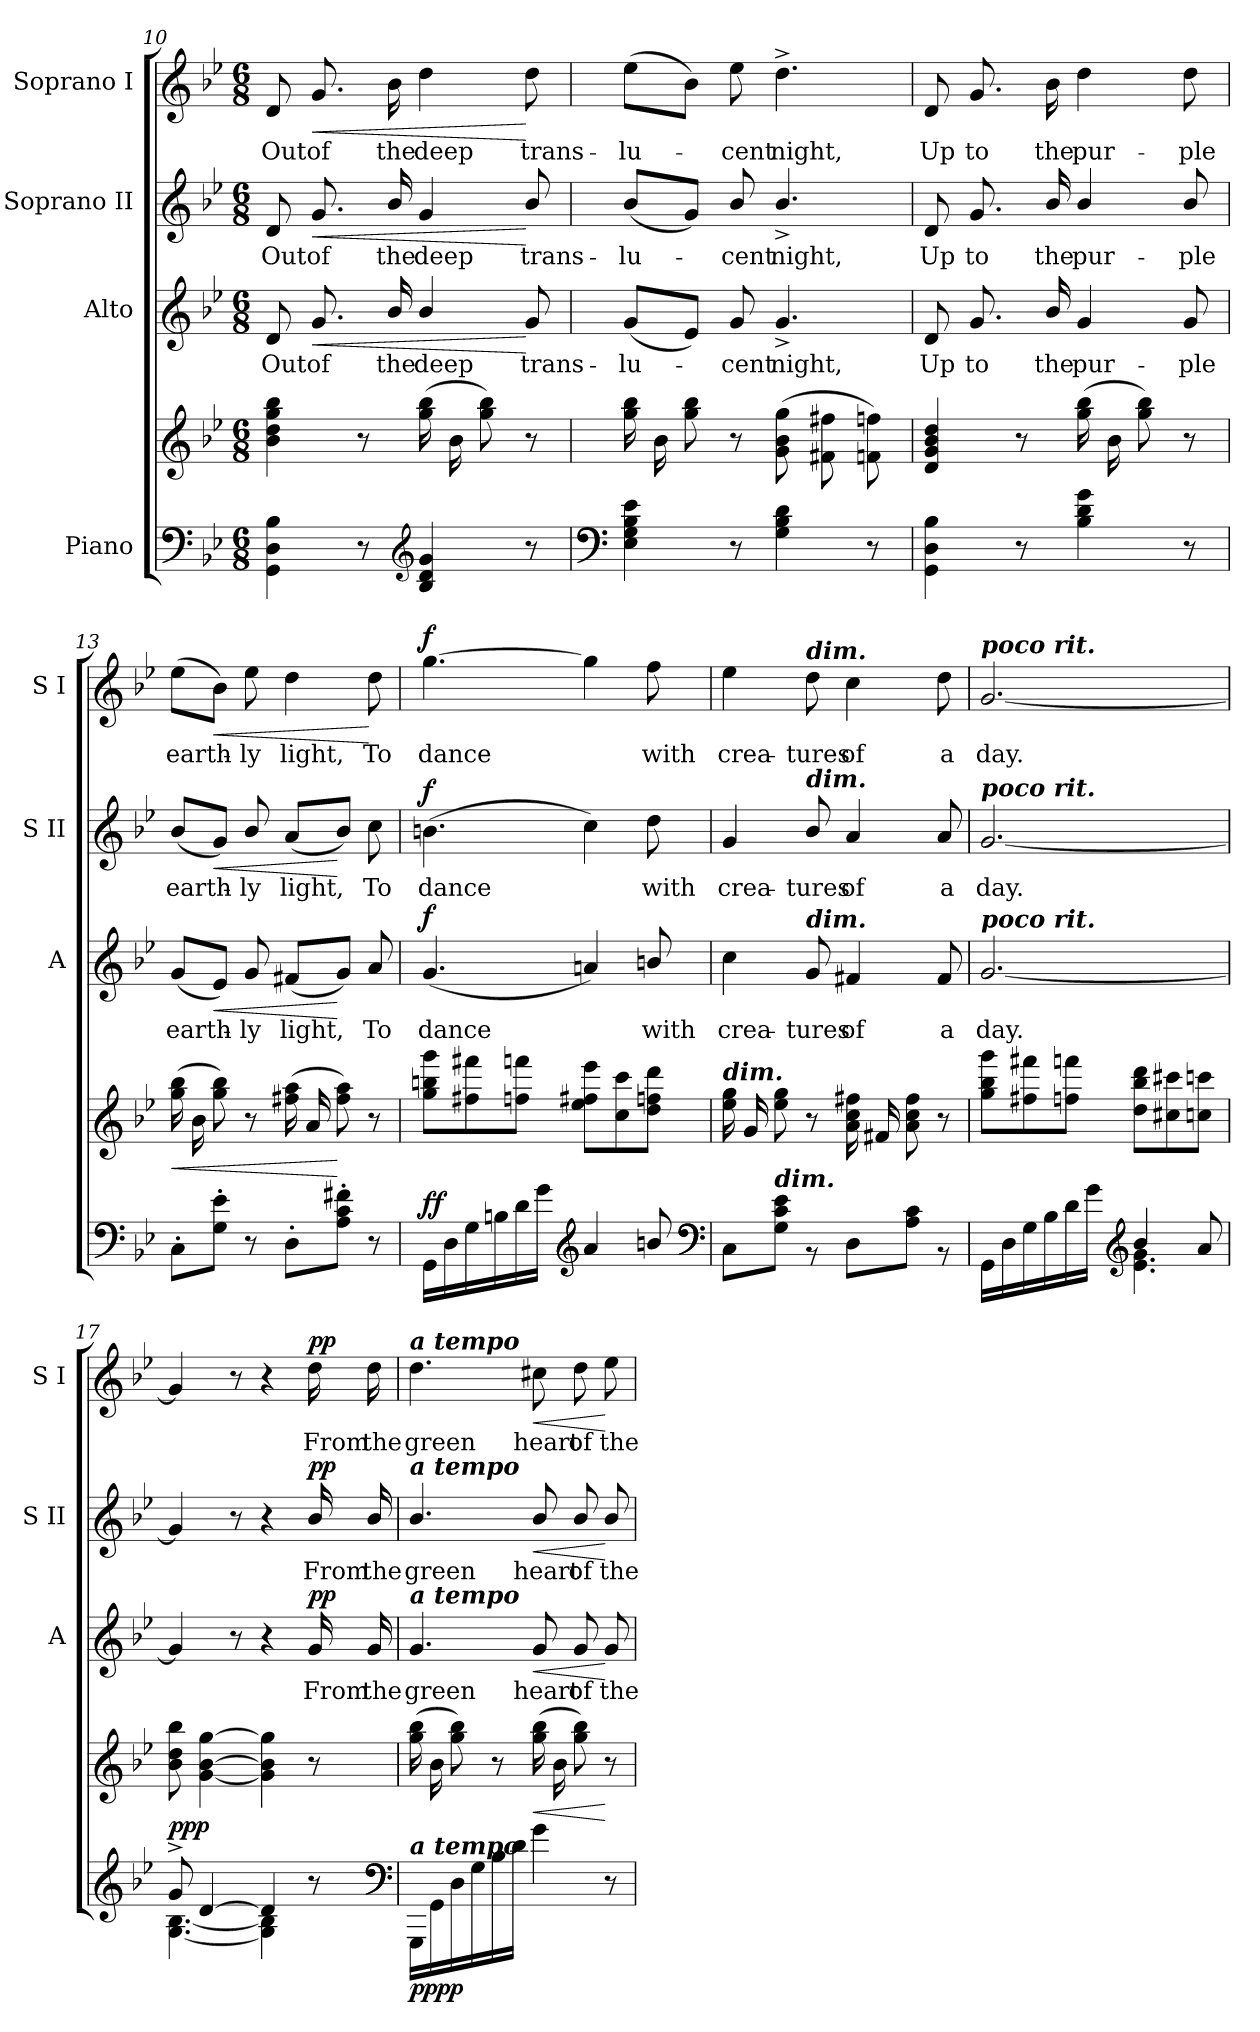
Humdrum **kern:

**kern	**kern	**dynam	**kern	**text	**dynam	**kern	**text	**dynam	**kern	**text	**dynam
*part4	*part4	*part4	*part3	*part3	*part3	*part2	*part2	*part2	*part1	*part1	*part1
*staff5	*staff4	*staff4/5	*staff3	*staff3	*staff3	*staff2	*staff2	*staff2	*staff1	*staff1	*staff1
*I"Piano	*	*	*I"Alto	*	*	*I"Soprano II	*	*	*I"Soprano I	*	*
*	*	*	*I'A	*	*	*I'S II	*	*	*I'S I	*	*
!!LO:LB:g=z
*clefF4	*clefG2	*	*clefG2	*	*	*clefG2	*	*	*clefG2	*	*
*k[b-e-]	*k[b-e-]	*	*k[b-e-]	*	*	*k[b-e-]	*	*	*k[b-e-]	*	*
*B-:	*B-:	*	*B-:	*	*	*B-:	*	*	*B-:	*	*
*M6/8	*M6/8	*	*M6/8	*	*	*M6/8	*	*	*M6/8	*	*
=10	=10	=10	=10	=10	=10	=10	=10	=10	=10	=10	=10
!	!	!	!	!LO:LY:b	!	!	!LO:LY:b	!	!	!LO:LY:b	!
4GG 4D 4B-	4b- 4dd 4gg 4bb-	.	8d	Out	.	8d	Out	.	8d	Out	.
!	!	!	!	!LO:LY:b	!LO:HP:b	!	!LO:LY:b	!LO:HP:b	!	!LO:LY:b	!LO:HP:b
.	.	.	8.g	of	<	8.g	of	<	8.g	of	<
8r	8r	.	.	.	.	.	.	.	.	.	.
!	!	!	!	!LO:LY:b	!	!	!LO:LY:b	!	!	!LO:LY:b	!
.	.	.	16b-/	the	.	16b-/	the	.	16b-	the	.
*clefG2	*	*	*	*	*	*	*	*	*	*	*
!	!	!	!	!LO:LY:b	!	!	!LO:LY:b	!	!	!LO:LY:b	!
4B- 4d 4g	(>16gg 16bb-LL	.	4b-/	deep	.	4g	deep	.	4dd	deep	.
.	16b-	.	.	.	.	.	.	.	.	.	.
.	8gg 8bb-J)	.	.	.	.	.	.	.	.	.	.
!	!	!	!	!LO:LY:b	!	!	!LO:LY:b	!	!	!LO:LY:b	!
8r	8r	.	8g/	trans-	[	8b-/	trans-	[	8dd	trans-	[
=11	=11	=11	=11	=11	=11	=11	=11	=11	=11	=11	=11
*clefF4	*	*	*	*	*	*	*	*	*	*	*
!	!	!	!	!LO:LY:b	!	!	!LO:LY:b	!	!	!LO:LY:b	!
4E- 4G 4B- 4e-	16gg 16bb-LL	.	(<8gL	-lu-	.	(<8b-L	-lu-	.	(>8ee-L	-lu-	.
.	16b-	.	.	.	.	.	.	.	.	.	.
.	8gg 8bb-J	.	8e-J)	.	.	8gJ)	.	.	8b-J)	.	.
!	!	!	!	!LO:LY:b	!	!	!LO:LY:b	!	!	!LO:LY:b	!
8r	8r	.	8g/	cent	.	8b-/	cent	.	8ee-	cent	.
!	!	!	!	!LO:LY:b	!	!	!LO:LY:b	!	!	!LO:LY:b	!
4G 4B- 4d	(>8g 8b- 8ggL	.	4.g^/	night,	.	4.b-^/	night,	.	4.dd^	night,	.
.	8f#X 8ff#X	.	.	.	.	.	.	.	.	.	.
8r	8fn 8ffnJ)	.	.	.	.	.	.	.	.	.	.
=12	=12	=12	=12	=12	=12	=12	=12	=12	=12	=12	=12
!	!	!	!	!LO:LY:b	!	!	!LO:LY:b	!	!	!LO:LY:b	!
4GG 4D 4B-	4d 4g 4b- 4dd	.	8d	Up	.	8d	Up	.	8d	Up	.
!	!	!	!	!LO:LY:b	!	!	!LO:LY:b	!	!	!LO:LY:b	!
.	.	.	8.g	to	.	8.g	to	.	8.g	to	.
8r	8r	.	.	.	.	.	.	.	.	.	.
!	!	!	!	!LO:LY:b	!	!	!LO:LY:b	!	!	!LO:LY:b	!
.	.	.	16b-/	the	.	16b-/	the	.	16b-	the	.
!	!	!	!	!LO:LY:b	!	!	!LO:LY:b	!	!	!LO:LY:b	!
4B- 4d 4g	(>16gg 16bb-LL	.	4g/	pur-	.	4b-/	pur-	.	4dd	pur-	.
.	16b-	.	.	.	.	.	.	.	.	.	.
.	8gg 8bb-J)	.	.	.	.	.	.	.	.	.	.
!	!	!	!	!LO:LY:b	!	!	!LO:LY:b	!	!	!LO:LY:b	!
8r	8r	.	8g/	-ple	.	8b-/	-ple	.	8dd	-ple	.
=13	=13	=13	=13	=13	=13	=13	=13	=13	=13	=13	=13
!	!	!LO:HP:b	!	!LO:LY:b	!	!	!LO:LY:b	!	!	!LO:LY:b	!
8C'L	(>16gg 16bb-LL	<	(<8gL	earth-	.	(<8b-L	earth-	.	(>8ee-L	earth-	.
.	16b-	.	.	.	.	.	.	.	.	.	.
!	!	!	!	!	!LO:HP:b	!	!	!LO:HP:b	!	!	!LO:HP:b
8G' 8e-'J	8gg 8bb-J)	.	8e-J)	.	<	8gJ)	.	<	8b-J)	.	<
!	!	!	!	!LO:LY:b	!	!	!LO:LY:b	!	!	!LO:LY:b	!
8r	8r	.	8g/	ly	.	8b-/	ly	.	8ee-	ly	.
!	!	!	!	!LO:LY:b	!	!	!LO:LY:b	!	!	!LO:LY:b	!
8D'L	(>16ff#X 16aaLL	.	(<8f#XL	light,	.	(<8aL	light,	.	4dd	light,	.
.	16a	.	.	.	.	.	.	.	.	.	.
8A' 8c' 8f#X'J	8ff# 8aaJ)	[	8gJ)	.	[	8b-J)	.	[	.	.	.
!	!	!	!	!LO:LY:b	!	!	!LO:LY:b	!	!	!LO:LY:b	!
8r	8r	.	8a	To	.	8cc	To	.	8dd	To	[
!!LO:LB:g=z
=14	=14	=14	=14	=14	=14	=14	=14	=14	=14	=14	=14
*^	*	*	*	*	*	*	*	*	*	*	*
!	!	!	!LO:DY:a=2	!	!LO:LY:b	!	!	!LO:LY:b	!	!	!LO:LY:b	!
!	!	!	!LO:DY:n=1:b	!	!	!LO:DY:b	!	!	!LO:DY:b	!	!	!LO:DY:b
4.ryy	16GG\LL	8gg 8bbn 8gggL	f f	(<4.g	dance	f	(>4.bn	dance	f	[4.gg	dance	f
.	16D\	.	.	.	.	.	.	.	.	.	.	.
.	16G\	8ff#X 8fff#X	.	.	.	.	.	.	.	.	.	.
.	16Bn\	.	.	.	.	.	.	.	.	.	.	.
.	16d\	8ffn 8fffnJ	.	.	.	.	.	.	.	.	.	.
.	16g\JJ	.	.	.	.	.	.	.	.	.	.	.
*clefG2	*	*	*	*	*	*	*	*	*	*	*	*
4.ryy	4a/	8ee- 8ff#X 8eee-L	.	4an)	.	.	4cc)	.	.	4gg]	.	.
.	.	8cc 8ccc	.	.	.	.	.	.	.	.	.	.
!	!	!	!	!	!LO:LY:b	!	!	!LO:LY:b	!	!	!LO:LY:b	!
.	8bn/	8dd 8ffn 8dddJ	.	8bn/	with	.	8dd	with	.	8ff	with	.
*clefF4	*	*	*	*	*	*	*	*	*	*	*	*
=15	=15	=15	=15	=15	=15	=15	=15	=15	=15	=15	=15	=15
!	!	!LO:TX:a:Bi:t=dim.	!	!	!	!	!	!	!	!	!	!
!LO:N:vis=1	!	!	!	!	!LO:LY:b	!	!	!LO:LY:b	!	!	!LO:LY:b	!
2.ryy	8C\L	16ee- 16ggLL	.	4cc	crea-	.	4g	crea-	.	4ee-	crea-	.
.	.	16g	.	.	.	.	.	.	.	.	.	.
!	!LO:TX:a:Bi:t=dim.	!	!	!	!	!	!	!	!	!	!	!
.	8G\ 8c\ 8e-\J	8ee- 8ggJ	.	.	.	.	.	.	.	.	.	.
!	!	!	!	!	!	!	!	!	!	!LO:TX:a:Bi:t=dim.	!	!
!	!	!	!	!	!	!	!LO:TX:a:Bi:t=dim.	!	!	!	!	!
!	!	!	!	!LO:TX:a:Bi:t=dim.	!	!	!	!	!	!	!	!
!	!	!	!	!	!LO:LY:b	!	!	!LO:LY:b	!	!	!LO:LY:b	!
.	8r	8r	.	8g/	-tures	.	8b-/	-tures	.	8dd	-tures	.
!	!	!	!	!	!LO:LY:b	!	!	!LO:LY:b	!	!	!LO:LY:b	!
.	8D\L	16a 16cc 16ff#XLL	.	4f#X	of	.	4a	of	.	4cc	of	.
.	.	16f#X	.	.	.	.	.	.	.	.	.	.
.	8A\ 8c\J	8a 8cc 8ff#J	.	.	.	.	.	.	.	.	.	.
!	!	!	!	!	!LO:LY:b	!	!	!LO:LY:b	!	!	!LO:LY:b	!
.	8r	8r	.	8f#	a	.	8a	a	.	8dd	a	.
=16	=16	=16	=16	=16	=16	=16	=16	=16	=16	=16	=16	=16
!	!	!	!	!	!	!	!	!	!	!LO:TX:a:Bi:t=poco rit.	!	!
!	!	!	!	!	!	!	!LO:TX:a:Bi:t=poco rit.	!	!	!	!	!
!	!	!	!	!LO:TX:a:Bi:t=poco rit.	!	!	!	!	!	!	!	!
!	!	!	!	!	!LO:LY:b	!	!	!LO:LY:b	!	!	!LO:LY:b	!
4.ryy	16GG\LL	8gg 8bb- 8gggL	.	[2.g	day.	.	[2.g	day.	.	[2.g	day.	.
.	16D\	.	.	.	.	.	.	.	.	.	.	.
.	16G\	8ff#X 8fff#X	.	.	.	.	.	.	.	.	.	.
.	16B-\	.	.	.	.	.	.	.	.	.	.	.
.	16d\	8ffn 8fffnJ	.	.	.	.	.	.	.	.	.	.
.	16g\JJ	.	.	.	.	.	.	.	.	.	.	.
*clefG2	*	*	*	*	*	*	*	*	*	*	*	*
4b-/	4.e-\ 4.g\	8dd 8bb- 8dddL	.	.	.	.	.	.	.	.	.	.
.	.	8cc#X 8ccc#X	.	.	.	.	.	.	.	.	.	.
8a/	.	8ccn 8cccnJ	.	.	.	.	.	.	.	.	.	.
=17	=17	=17	=17	=17	=17	=17	=17	=17	=17	=17	=17	=17
!	!	!	!LO:DY:a=2	!	!	!	!	!	!	!	!	!
!	!	!	!LO:DY:n=1:b=2	!	!	!	!	!	!	!	!	!
!	!	!	!LO:DY:n=2:b	!	!	!	!	!	!	!	!	!
8g^/	[4.G\ [4.B-\	8b- 8dd 8bb-	p p p	4g]	.	.	4g]	.	.	4g]	.	.
[4d/	.	[4g [4b- [4gg	.	.	.	.	.	.	.	.	.	.
.	.	.	.	8r	.	.	8r	.	.	8r	.	.
4d/]	4G\] 4B-\]	4g] 4b-] 4gg]	.	4r	.	.	4r	.	.	4r	.	.
!	!	!	!	!	!LO:LY:b	!LO:DY:b	!	!LO:LY:b	!LO:DY:b	!	!LO:LY:b	!LO:DY:b
8ryy	8r	8r	.	16g	From	pp	16b-/	From	pp	16dd	From	pp
!	!	!	!	!	!LO:LY:b	!	!	!LO:LY:b	!	!	!LO:LY:b	!
.	.	.	.	16g	the	.	16b-/	the	.	16dd	the	.
*clefF4	*	*	*	*	*	*	*	*	*	*	*	*
!!LO:LB:g=z
=18	=18	=18	=18	=18	=18	=18	=18	=18	=18	=18	=18	=18
!	!	!	!	!	!	!	!	!	!	!LO:TX:a:Bi:t=a tempo	!	!
!	!	!	!	!	!	!	!LO:TX:a:Bi:t=a tempo	!	!	!	!	!
!	!	!	!	!LO:TX:a:Bi:t=a tempo	!	!	!	!	!	!	!	!
!LO:TX:a:Bi:t=a tempo	!	!	!	!	!	!	!	!	!	!	!	!
!	!	!	!LO:DY:b=2	!	!LO:LY:b	!	!	!LO:LY:b	!	!	!LO:LY:b	!
!	!	!	!LO:DY:n=1:b	!	!	!	!	!	!	!	!	!
2ryy	16GGG\LL	(>16gg 16bb-LL	pp pp	4.g/	green	.	4.b-/	green	.	4.dd	green	.
.	16GG\	16b-	.	.	.	.	.	.	.	.	.	.
.	16D\	8gg 8bb-J)	.	.	.	.	.	.	.	.	.	.
.	16G\	.	.	.	.	.	.	.	.	.	.	.
.	16B-\	8r	.	.	.	.	.	.	.	.	.	.
.	16d\JJ	.	.	.	.	.	.	.	.	.	.	.
!	!	!	!LO:HP:b	!	!LO:LY:b	!LO:HP:b	!	!LO:LY:b	!LO:HP:b	!	!LO:LY:b	!LO:HP:b
.	4g\	(>16gg 16bb-LL	<	8g/	heart	<	8b-/	heart	<	8cc#X	heart	<
.	.	16b-	.	.	.	.	.	.	.	.	.	.
!	!	!	!	!	!LO:LY:b	!	!	!LO:LY:b	!	!	!LO:LY:b	!
8ryy	.	8gg 8bb-J)	.	8g/	of	.	8b-/	of	.	8dd	of	.
!	!	!	!	!	!LO:LY:b	!	!	!LO:LY:b	!	!	!LO:LY:b	!
8ryy	8r	8r	[	8g/	the	[	8b-/	the	[	8ee-	the	[
*v	*v	*	*	*	*	*	*	*	*	*	*	*
=	=	=	=	=	=	=	=	=	=	=	=
*-	*-	*-	*-	*-	*-	*-	*-	*-	*-	*-	*-
